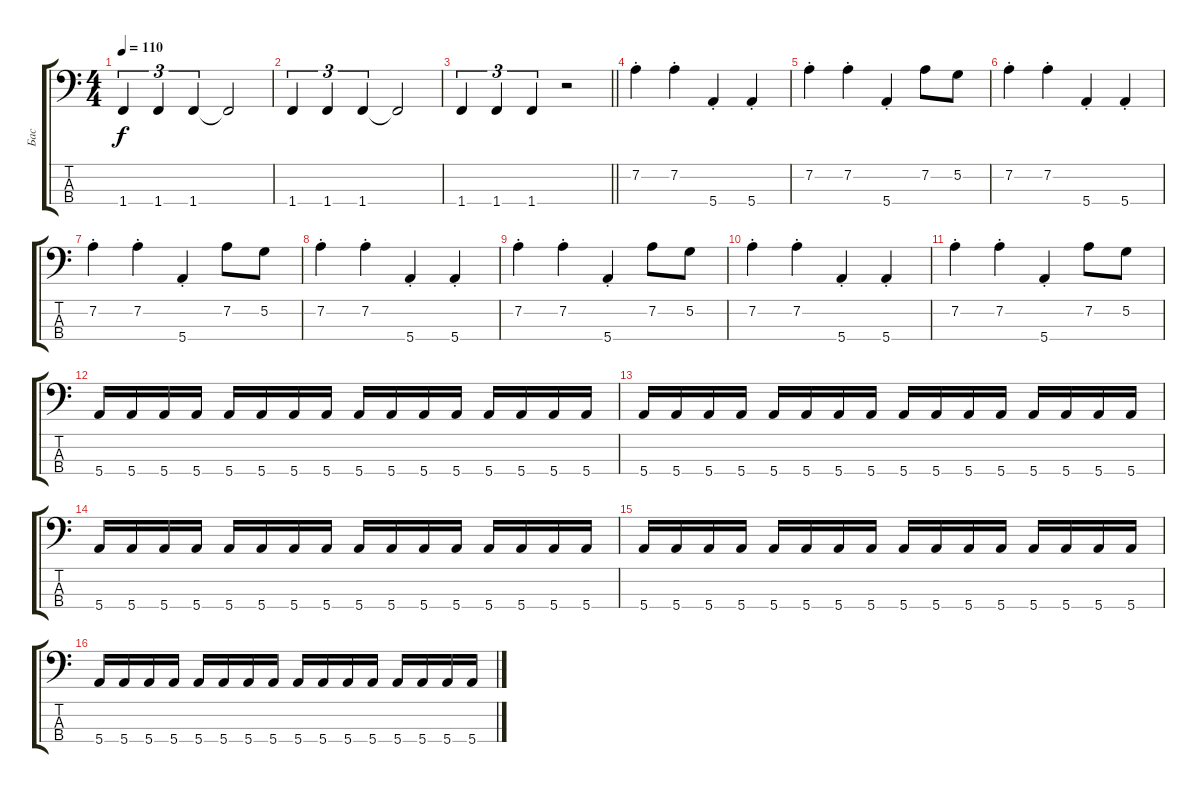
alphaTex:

\track ("Бас" "Бас") {instrument electricbassfinger}
\staff {score tabs}
\tuning (G2 D2 A1 E1) {hide}
\ts (4 4)
\tempo 110
\clef f4
\ks c
1.4.4{tu (3 2) dy f} 1.4.4{tu (3 2)} 1.4.4{tu (3 2)} 1.4{t}.2 |
1.4.4{tu (3 2)} 1.4.4{tu (3 2)} 1.4.4{tu (3 2)} 1.4{t}.2 |
\barLineRight lightlight
1.4.4{tu (3 2)} 1.4.4{tu (3 2)} 1.4.4{tu (3 2)} r.2 |
7.2{st}.4 7.2{st}.4 5.4{st}.4 5.4{st}.4 |
7.2{st}.4 7.2{st}.4 5.4{st}.4 7.2.8 5.2.8 |
7.2{st}.4 7.2{st}.4 5.4{st}.4 5.4{st}.4 |
7.2{st}.4 7.2{st}.4 5.4{st}.4 7.2.8 5.2.8 |
7.2{st}.4 7.2{st}.4 5.4{st}.4 5.4{st}.4 |
7.2{st}.4 7.2{st}.4 5.4{st}.4 7.2.8 5.2.8 |
7.2{st}.4 7.2{st}.4 5.4{st}.4 5.4{st}.4 |
7.2{st}.4 7.2{st}.4 5.4{st}.4 7.2.8 5.2.8 |
5.4.16 5.4.16 5.4.16 5.4.16 5.4.16 5.4.16 5.4.16 5.4.16 5.4.16 5.4.16 5.4.16 5.4.16 5.4.16 5.4.16 5.4.16 5.4.16 |
5.4.16 5.4.16 5.4.16 5.4.16 5.4.16 5.4.16 5.4.16 5.4.16 5.4.16 5.4.16 5.4.16 5.4.16 5.4.16 5.4.16 5.4.16 5.4.16 |
5.4.16 5.4.16 5.4.16 5.4.16 5.4.16 5.4.16 5.4.16 5.4.16 5.4.16 5.4.16 5.4.16 5.4.16 5.4.16 5.4.16 5.4.16 5.4.16 |
5.4.16 5.4.16 5.4.16 5.4.16 5.4.16 5.4.16 5.4.16 5.4.16 5.4.16 5.4.16 5.4.16 5.4.16 5.4.16 5.4.16 5.4.16 5.4.16 |
5.4.16 5.4.16 5.4.16 5.4.16 5.4.16 5.4.16 5.4.16 5.4.16 5.4.16 5.4.16 5.4.16 5.4.16 5.4.16 5.4.16 5.4.16 5.4.16
